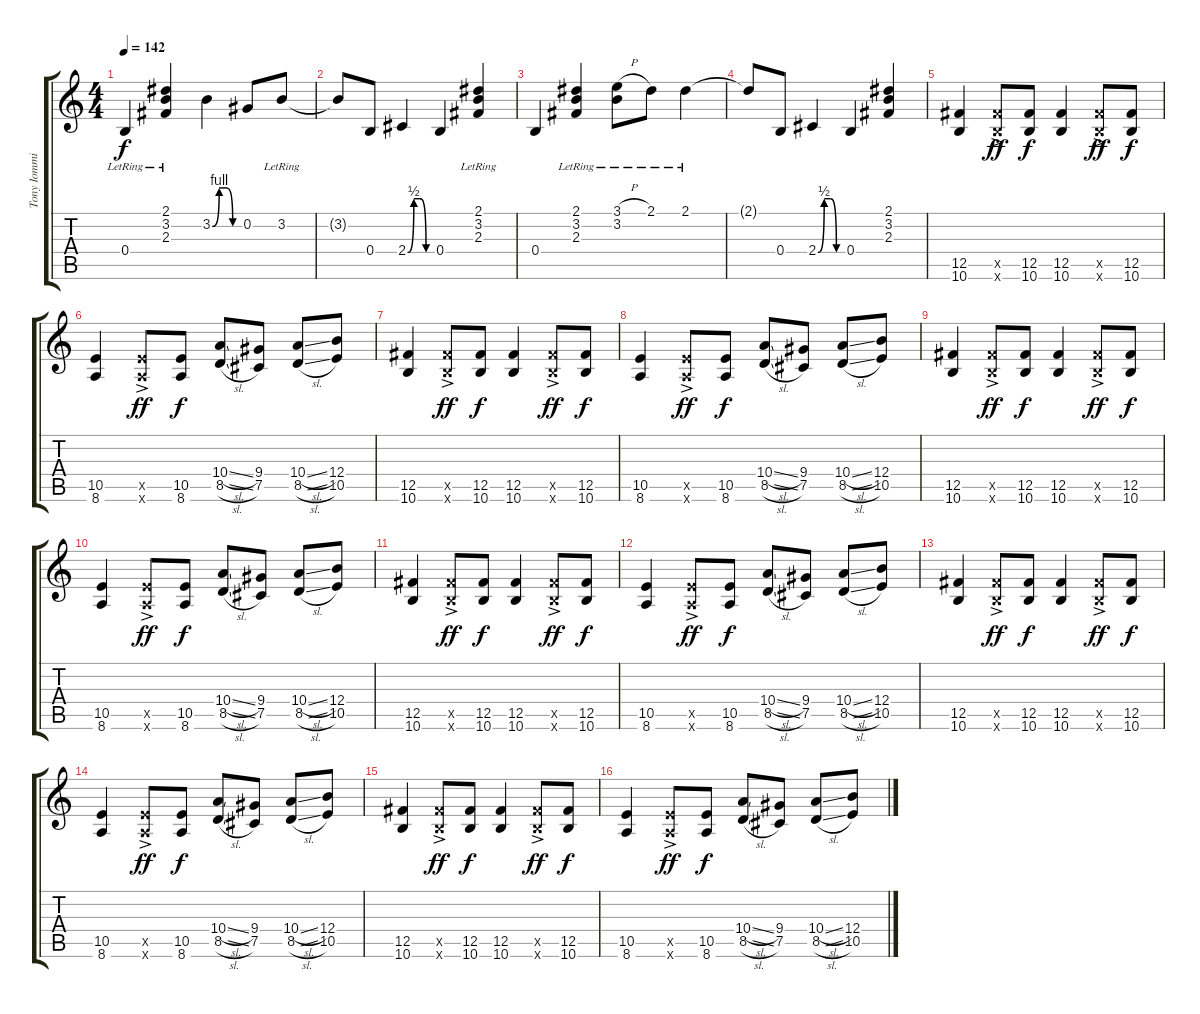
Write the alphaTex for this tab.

\track ("Tony Iommi" "Tony Iommi") {instrument distortionguitar}
\staff {score tabs}
\tuning (Db4 Ab3 E3 B2 Gb2 Db2) {hide}
\ts (4 4)
\tempo 142
\clef g2
\ks c
0.4{lr}.4{dy f} (2.1{lr} 3.2{lr} 2.3{lr}).4 3.2{be (custom 0 0 15 4 30 4 45 0 60 0)}.4 0.2.8 3.2{lr}.8 |
3.2{t}.8 0.4.8 2.4{be (custom 0 0 15 2 30 2 45 0 60 0)}.4 0.4.4 (2.1{lr} 3.2{lr} 2.3{lr}).4 |
0.4.4 (2.1{lr} 3.2{lr} 2.3{lr}).4 (3.1{h lr} 3.2{lr}).8 2.1{lr}.8 2.1{lr}.4 |
2.1{t}.8 0.4.8 2.4{be (custom 0 0 15 2 30 2 45 0 60 0)}.4 0.4.4 (2.1 3.2 2.3).4 |
(12.5 10.6).4 (12.5{ac x} 10.6{ac x}).8{dy ff} (12.5 10.6).8{dy f} (12.5 10.6).4 (12.5{ac x} 10.6{ac x}).8{dy ff} (12.5 10.6).8{dy f} |
(10.5 8.6).4 (10.5{ac x} 8.6{ac x}).8{dy ff} (10.5 8.6).8{dy f} (10.4{sl} 8.5{sl}).8 (9.4 7.5).8 (10.4{sl} 8.5{sl}).8 (12.4 10.5).8 |
(12.5 10.6).4 (12.5{ac x} 10.6{ac x}).8{dy ff} (12.5 10.6).8{dy f} (12.5 10.6).4 (12.5{ac x} 10.6{ac x}).8{dy ff} (12.5 10.6).8{dy f} |
(10.5 8.6).4 (10.5{ac x} 8.6{ac x}).8{dy ff} (10.5 8.6).8{dy f} (10.4{sl} 8.5{sl}).8 (9.4 7.5).8 (10.4{sl} 8.5{sl}).8 (12.4 10.5).8 |
(12.5 10.6).4 (12.5{ac x} 10.6{ac x}).8{dy ff} (12.5 10.6).8{dy f} (12.5 10.6).4 (12.5{ac x} 10.6{ac x}).8{dy ff} (12.5 10.6).8{dy f} |
(10.5 8.6).4 (10.5{ac x} 8.6{ac x}).8{dy ff} (10.5 8.6).8{dy f} (10.4{sl} 8.5{sl}).8 (9.4 7.5).8 (10.4{sl} 8.5{sl}).8 (12.4 10.5).8 |
(12.5 10.6).4 (12.5{ac x} 10.6{ac x}).8{dy ff} (12.5 10.6).8{dy f} (12.5 10.6).4 (12.5{ac x} 10.6{ac x}).8{dy ff} (12.5 10.6).8{dy f} |
(10.5 8.6).4 (10.5{ac x} 8.6{ac x}).8{dy ff} (10.5 8.6).8{dy f} (10.4{sl} 8.5{sl}).8 (9.4 7.5).8 (10.4{sl} 8.5{sl}).8 (12.4 10.5).8 |
(12.5 10.6).4 (12.5{ac x} 10.6{ac x}).8{dy ff} (12.5 10.6).8{dy f} (12.5 10.6).4 (12.5{ac x} 10.6{ac x}).8{dy ff} (12.5 10.6).8{dy f} |
(10.5 8.6).4 (10.5{ac x} 8.6{ac x}).8{dy ff} (10.5 8.6).8{dy f} (10.4{sl} 8.5{sl}).8 (9.4 7.5).8 (10.4{sl} 8.5{sl}).8 (12.4 10.5).8 |
(12.5 10.6).4 (12.5{ac x} 10.6{ac x}).8{dy ff} (12.5 10.6).8{dy f} (12.5 10.6).4 (12.5{ac x} 10.6{ac x}).8{dy ff} (12.5 10.6).8{dy f} |
(10.5 8.6).4 (10.5{ac x} 8.6{ac x}).8{dy ff} (10.5 8.6).8{dy f} (10.4{sl} 8.5{sl}).8 (9.4 7.5).8 (10.4{sl} 8.5{sl}).8 (12.4 10.5).8
